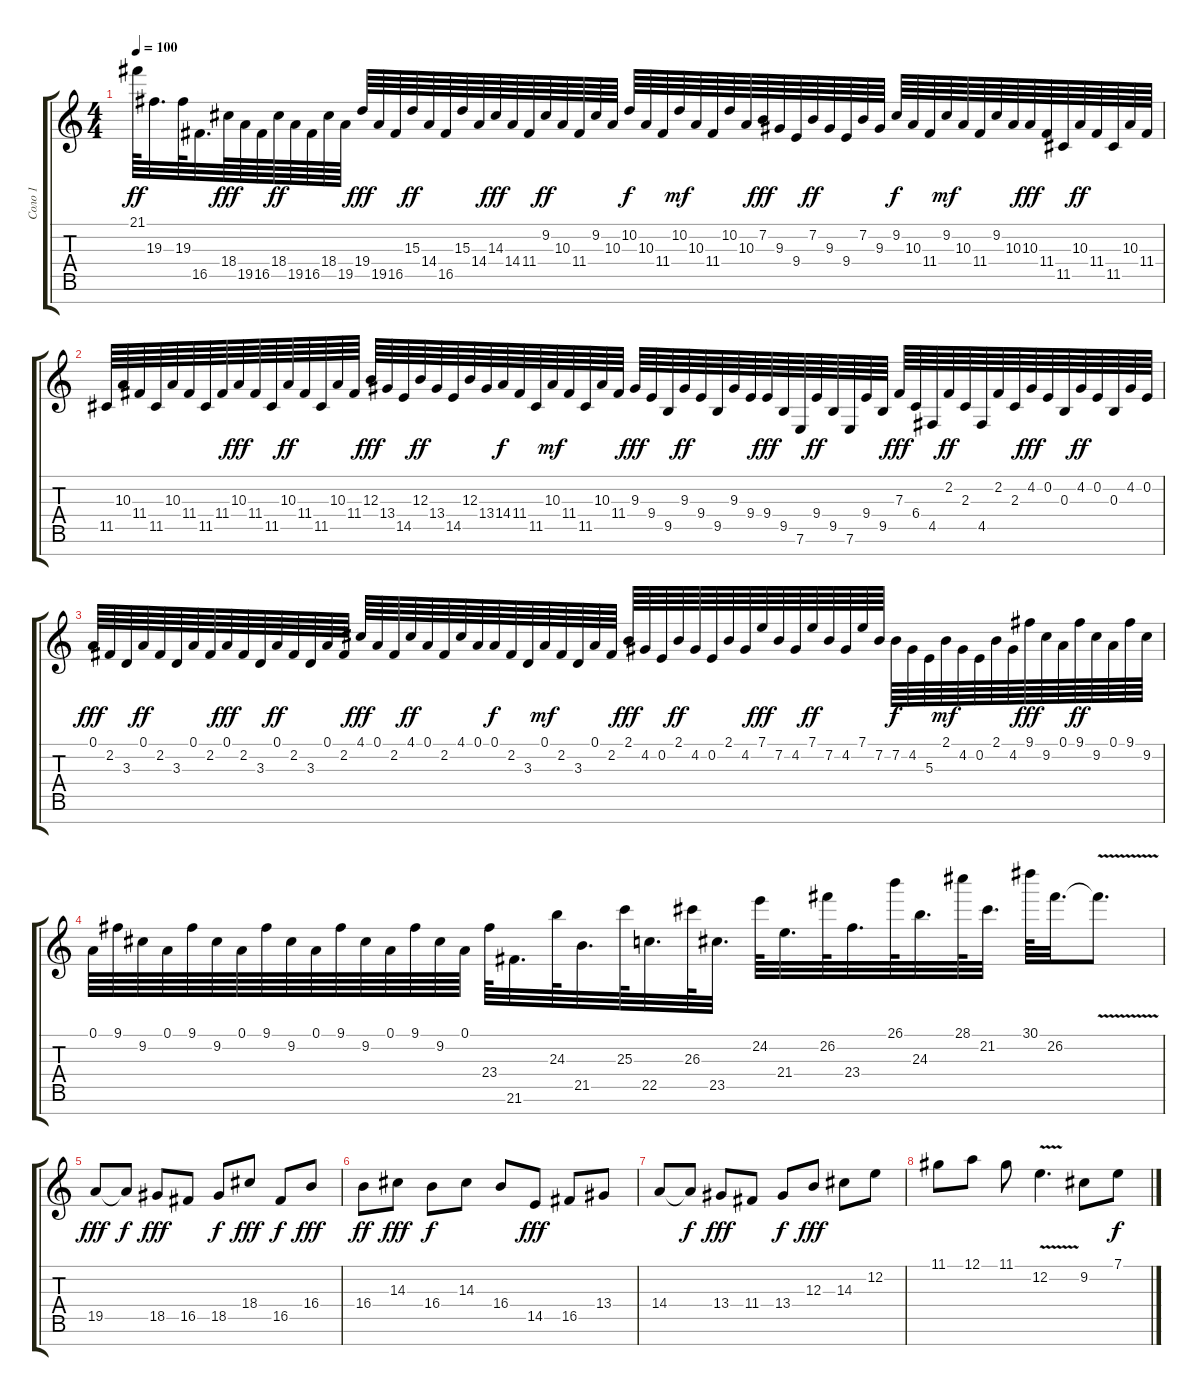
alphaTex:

\track ("Соло 1" "Соло 1") {instrument lead1square}
\staff {score tabs}
\tuning (A4 E4 B3 G3 D3 A2 E2) {hide}
\ts (4 4)
\tempo 100
\clef g2
\ks c
21.1.64{dy ff} 19.3.32{d} 19.3.64 16.5.32{d} 18.4.64{dy fff} 19.5.64 16.5.64 18.4.64{dy ff} 19.5.64 16.5.64 18.4.64 19.5.64 19.4.64{dy fff} 19.5.64 16.5.64 15.3.64{dy ff} 14.4.64 16.5.64 15.3.64 14.4.64 14.3.64{dy fff} 14.4.64 11.4.64 9.2.64{dy ff} 10.3.64 11.4.64 9.2.64 10.3.64 10.2.64{dy f} 10.3.64 11.4.64 10.2.64{dy mf} 10.3.64 11.4.64 10.2.64 10.3.64 7.2.64{dy fff} 9.3.64 9.4.64 7.2.64{dy ff} 9.3.64 9.4.64 7.2.64 9.3.64 9.2.64{dy f} 10.3.64 11.4.64 9.2.64{dy mf} 10.3.64 11.4.64 9.2.64 10.3.64 10.3.64{dy fff} 11.4.64 11.5.64 10.3.64{dy ff} 11.4.64 11.5.64 10.3.64 11.4.64 |
11.5.64 10.3.64 11.4.64 11.5.64 10.3.64 11.4.64 11.5.64 11.4.64 10.3.64{dy fff} 11.4.64 11.5.64 10.3.64{dy ff} 11.4.64 11.5.64 10.3.64 11.4.64 12.3.64{dy fff} 13.4.64 14.5.64 12.3.64{dy ff} 13.4.64 14.5.64 12.3.64 13.4.64 14.4.64{dy f} 11.4.64 11.5.64 10.3.64{dy mf} 11.4.64 11.5.64 10.3.64 11.4.64 9.3.64{dy fff} 9.4.64 9.5.64 9.3.64{dy ff} 9.4.64 9.5.64 9.3.64 9.4.64 9.4.64{dy fff} 9.5.64 7.6.64 9.4.64{dy ff} 9.5.64 7.6.64 9.4.64 9.5.64 7.3.64{dy fff} 6.4.64 4.5.64 2.2.64{dy ff} 2.3.64 4.5.64 2.2.64 2.3.64 4.2.64{dy fff} 0.2.64 0.3.64 4.2.64{dy ff} 0.2.64 0.3.64 4.2.64 0.2.64 |
0.1.64{dy fff} 2.2.64 3.3.64 0.1.64{dy ff} 2.2.64 3.3.64 0.1.64 2.2.64 0.1.64{dy fff} 2.2.64 3.3.64 0.1.64{dy ff} 2.2.64 3.3.64 0.1.64 2.2.64 4.1.64{dy fff} 0.1.64 2.2.64 4.1.64{dy ff} 0.1.64 2.2.64 4.1.64 0.1.64 0.1.64{dy f} 2.2.64 3.3.64 0.1.64{dy mf} 2.2.64 3.3.64 0.1.64 2.2.64 2.1.64{dy fff} 4.2.64 0.2.64 2.1.64{dy ff} 4.2.64 0.2.64 2.1.64 4.2.64 7.1.64{dy fff} 7.2.64 4.2.64 7.1.64{dy ff} 7.2.64 4.2.64 7.1.64 7.2.64 7.2.64{dy f} 4.2.64 5.3.64 2.1.64{dy mf} 4.2.64 0.2.64 2.1.64 4.2.64 9.1.64{dy fff} 9.2.64 0.1.64 9.1.64{dy ff} 9.2.64 0.1.64 9.1.64 9.2.64 |
0.1.64 9.1.64 9.2.64 0.1.64 9.1.64 9.2.64 0.1.64 9.1.64 9.2.64 0.1.64 9.1.64 9.2.64 0.1.64 9.1.64 9.2.64 0.1.64 23.4.64 21.6.32{d} 24.3.64 21.5.32{d} 25.3.64 22.5.32{d} 26.3.64 23.5.32{d} 24.2.64 21.4.32{d} 26.2.64 23.4.32{d} 26.1.64 24.3.32{d} 28.1.64 21.2.32{d} 30.1.64 26.2.32{d} 26.2{v t}.8{d} |
19.5.8{dy fff} 19.5{t}.8{dy f} 18.5.8{dy fff} 16.5.8 18.5.8{dy f} 18.4.8{dy fff} 16.5.8{dy f} 16.4.8{dy fff} |
16.4.8{dy ff} 14.3.8{dy fff} 16.4.8{dy f} 14.3.8 16.4.8 14.5.8{dy fff} 16.5.8 13.4.8 |
14.4.8 14.4{t}.8{dy f} 13.4.8{dy fff} 11.4.8 13.4.8{dy f} 12.3.8{dy fff} 14.3.8 12.2.8 |
11.1.8 12.1.8 11.1.8 12.2{v}.4{d} 9.2.8 7.1.8{dy f}
